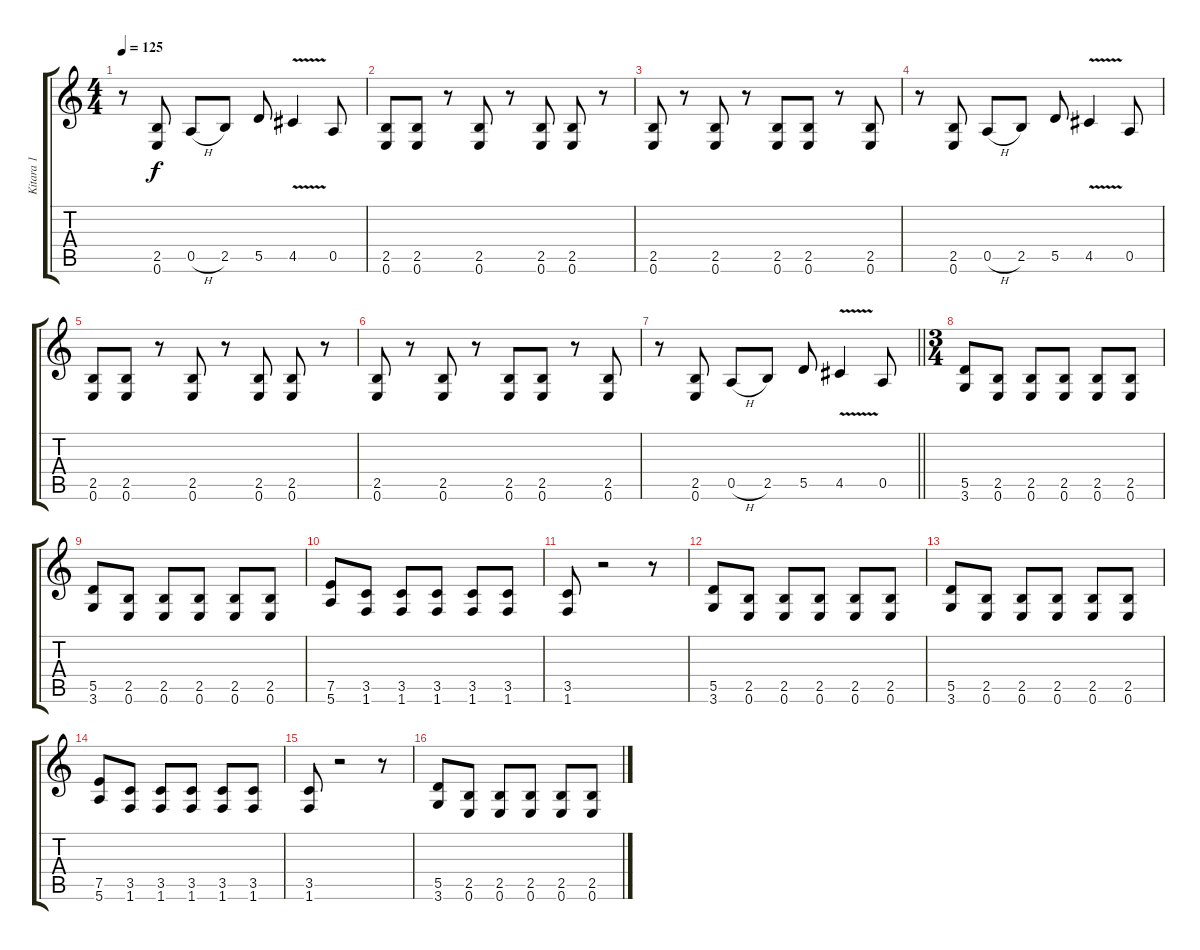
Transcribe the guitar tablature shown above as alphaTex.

\track ("Kitara 1" "Kitara 1") {instrument distortionguitar}
\staff {score tabs}
\tuning (E4 B3 G3 D3 A2 E2) {hide}
\ts (4 4)
\tempo 125
\clef g2
\ks c
r.8{dy f} (2.5 0.6).8 0.5{h}.8 2.5.8 5.5.8 4.5{v}.4 0.5.8 |
(2.5 0.6).8 (2.5 0.6).8 r.8 (2.5 0.6).8 r.8 (2.5 0.6).8 (2.5 0.6).8 r.8 |
(2.5 0.6).8 r.8 (2.5 0.6).8 r.8 (2.5 0.6).8 (2.5 0.6).8 r.8 (2.5 0.6).8 |
r.8 (2.5 0.6).8 0.5{h}.8 2.5.8 5.5.8 4.5{v}.4 0.5.8 |
(2.5 0.6).8 (2.5 0.6).8 r.8 (2.5 0.6).8 r.8 (2.5 0.6).8 (2.5 0.6).8 r.8 |
(2.5 0.6).8 r.8 (2.5 0.6).8 r.8 (2.5 0.6).8 (2.5 0.6).8 r.8 (2.5 0.6).8 |
\barLineRight lightlight
r.8 (2.5 0.6).8 0.5{h}.8 2.5.8 5.5.8 4.5{v}.4 0.5.8 |
\ts (3 4)
\section ("" "")
(5.5 3.6).8 (2.5 0.6).8 (2.5 0.6).8 (2.5 0.6).8 (2.5 0.6).8 (2.5 0.6).8 |
(5.5 3.6).8 (2.5 0.6).8 (2.5 0.6).8 (2.5 0.6).8 (2.5 0.6).8 (2.5 0.6).8 |
(7.5 5.6).8 (3.5 1.6).8 (3.5 1.6).8 (3.5 1.6).8 (3.5 1.6).8 (3.5 1.6).8 |
(3.5 1.6).8 r.2 r.8 |
(5.5 3.6).8 (2.5 0.6).8 (2.5 0.6).8 (2.5 0.6).8 (2.5 0.6).8 (2.5 0.6).8 |
(5.5 3.6).8 (2.5 0.6).8 (2.5 0.6).8 (2.5 0.6).8 (2.5 0.6).8 (2.5 0.6).8 |
(7.5 5.6).8 (3.5 1.6).8 (3.5 1.6).8 (3.5 1.6).8 (3.5 1.6).8 (3.5 1.6).8 |
(3.5 1.6).8 r.2 r.8 |
(5.5 3.6).8 (2.5 0.6).8 (2.5 0.6).8 (2.5 0.6).8 (2.5 0.6).8 (2.5 0.6).8
